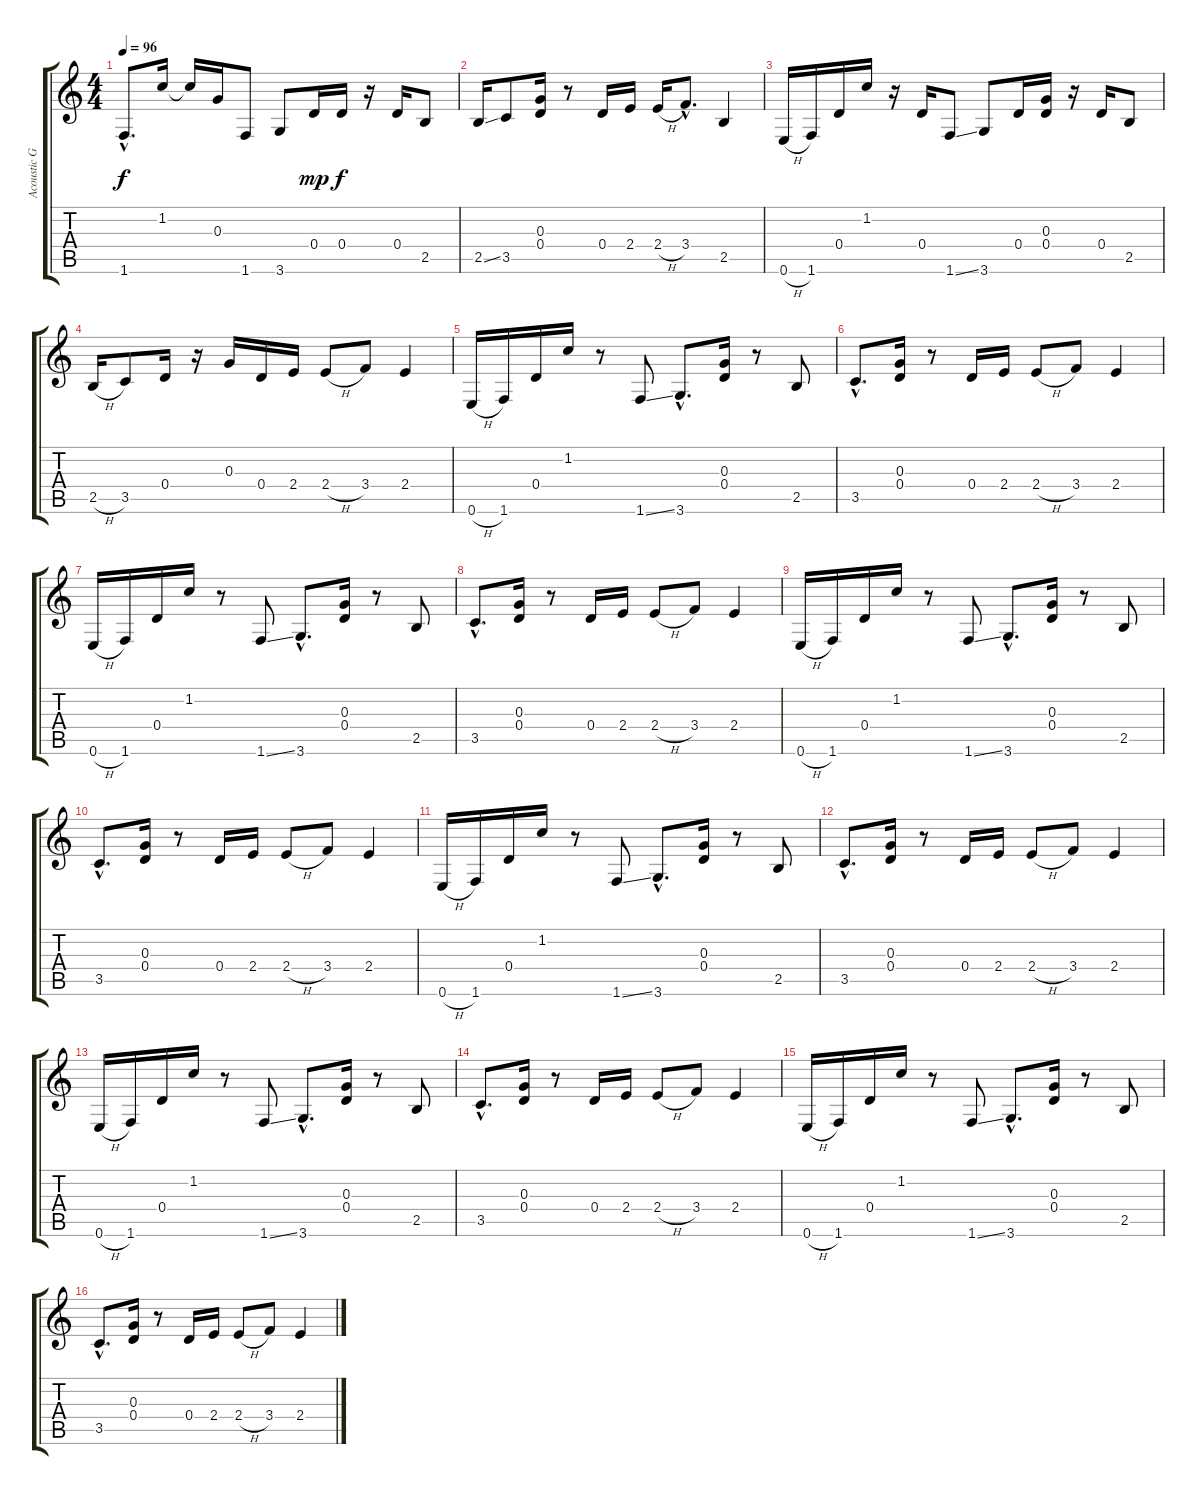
\track ("Acoustic Guitar" "Acoustic G") {instrument acousticguitarsteel}
\staff {score tabs}
\tuning (E4 B3 G3 D3 A2 E2) {hide}
\ts (4 4)
\tempo 96
\clef g2
\ks c
1.6{hac}.8{d dy f instrument acousticguitarsteel} 1.2.16 1.2{t}.16 0.3.16 1.6.8 3.6.8 0.4.16{dy mp} 0.4.16{dy f} r.16 0.4.16 2.5.8 |
2.5{ss}.16 3.5.8 (0.3 0.4).16 r.8 0.4.16 2.4.16 2.4{h}.16 3.4{hac}.8{d} 2.5.4 |
0.6{h}.16 1.6.16 0.4.16 1.2.16 r.16 0.4.16 1.6{ss}.8 3.6.8 0.4.16 (0.3 0.4).16 r.16 0.4.16 2.5.8 |
2.5{h}.16 3.5.8 0.4.16 r.16 0.3.16 0.4.16 2.4.16 2.4{h}.8 3.4.8 2.4.4 |
0.6{h}.16 1.6.16 0.4.16 1.2.16 r.8 1.6{ss}.8 3.6{hac}.8{d} (0.3 0.4).16 r.8 2.5.8 |
3.5{hac}.8{d} (0.3 0.4).16 r.8 0.4.16 2.4.16 2.4{h}.8 3.4.8 2.4.4 |
0.6{h}.16 1.6.16 0.4.16 1.2.16 r.8 1.6{ss}.8 3.6{hac}.8{d} (0.3 0.4).16 r.8 2.5.8 |
3.5{hac}.8{d} (0.3 0.4).16 r.8 0.4.16 2.4.16 2.4{h}.8 3.4.8 2.4.4 |
0.6{h}.16 1.6.16 0.4.16 1.2.16 r.8 1.6{ss}.8 3.6{hac}.8{d} (0.3 0.4).16 r.8 2.5.8 |
3.5{hac}.8{d} (0.3 0.4).16 r.8 0.4.16 2.4.16 2.4{h}.8 3.4.8 2.4.4 |
0.6{h}.16 1.6.16 0.4.16 1.2.16 r.8 1.6{ss}.8 3.6{hac}.8{d} (0.3 0.4).16 r.8 2.5.8 |
3.5{hac}.8{d} (0.3 0.4).16 r.8 0.4.16 2.4.16 2.4{h}.8 3.4.8 2.4.4 |
0.6{h}.16 1.6.16 0.4.16 1.2.16 r.8 1.6{ss}.8 3.6{hac}.8{d} (0.3 0.4).16 r.8 2.5.8 |
3.5{hac}.8{d} (0.3 0.4).16 r.8 0.4.16 2.4.16 2.4{h}.8 3.4.8 2.4.4 |
0.6{h}.16 1.6.16 0.4.16 1.2.16 r.8 1.6{ss}.8 3.6{hac}.8{d} (0.3 0.4).16 r.8 2.5.8 |
3.5{hac}.8{d} (0.3 0.4).16 r.8 0.4.16 2.4.16 2.4{h}.8 3.4.8 2.4.4
